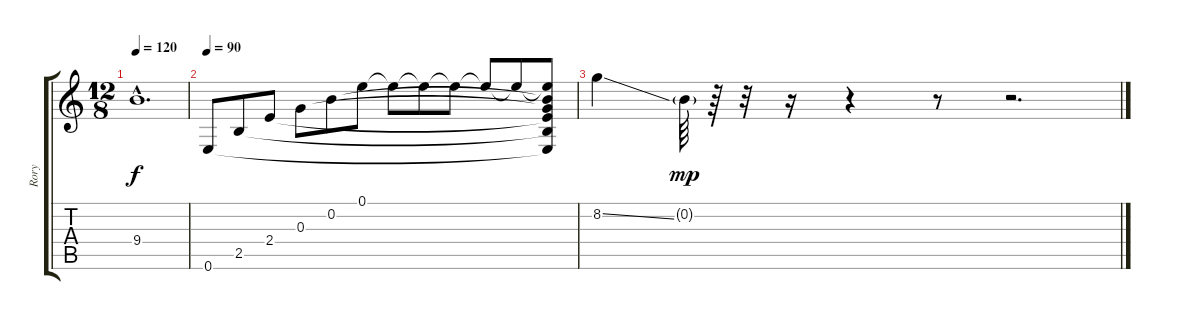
\track ("Rory" "Rory") {instrument distortionguitar}
\staff {score tabs}
\tuning (E4 B3 G3 D3 A2 E2) {hide}
\ts (12 8)
\tempo 120
\clef g2
\ks c
9.4{hac t}.1{d dy f} |
\tempo 90
0.6.8 2.5.8 2.4.8 0.3.8 0.2.8 0.1.8 0.1{t}.8 0.1{t}.8 0.1{t}.8 0.1{t}.8 0.1{t}.8 (0.1{t} 0.2{t} 0.3{t} 2.4{t} 2.5{t} 0.6{t}).8 |
8.2{ss}.4 0.2{g}.64{dy mp} r.64 r.32 r.16 r.4 r.8 r.2{d}
